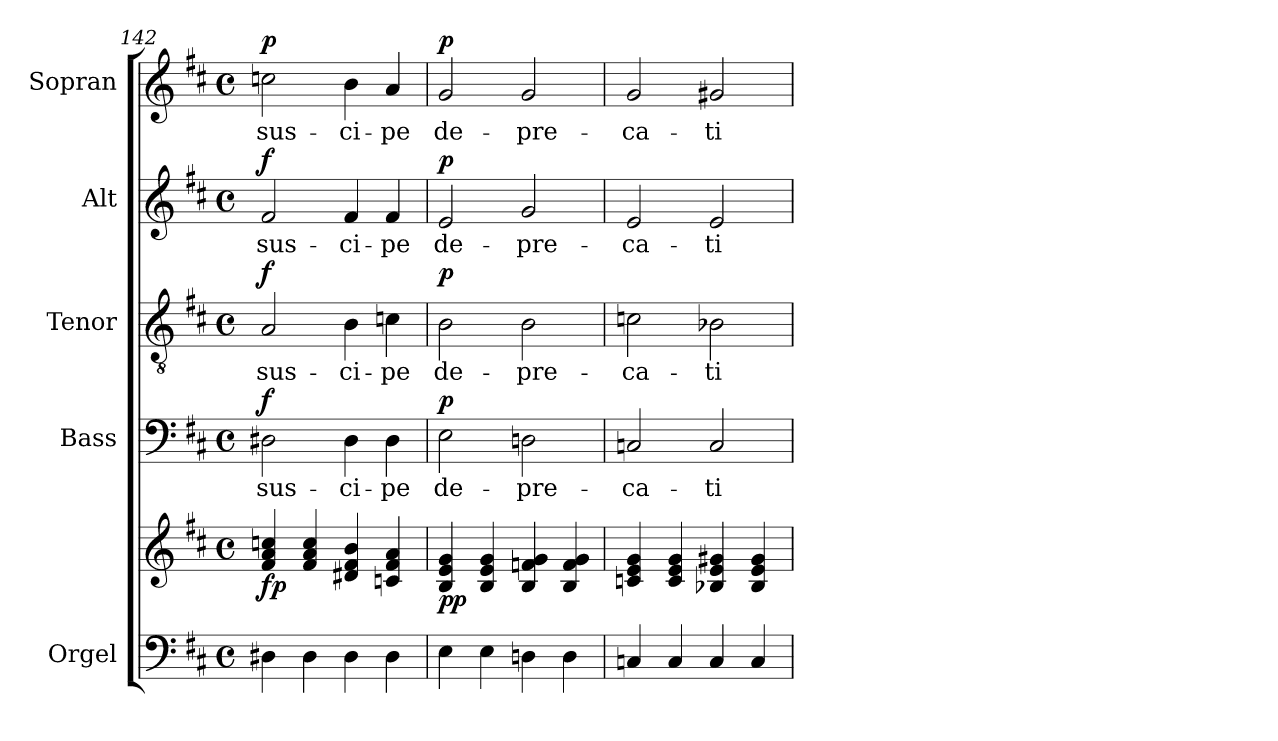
**kern	**kern	**dynam	**kern	**text	**dynam	**kern	**text	**dynam	**kern	**text	**dynam	**kern	**text	**dynam
*part5	*part5	*part5	*part4	*part4	*part4	*part3	*part3	*part3	*part2	*part2	*part2	*part1	*part1	*part1
*staff6	*staff5	*staff5/6	*staff4	*staff4	*staff4	*staff3	*staff3	*staff3	*staff2	*staff2	*staff2	*staff1	*staff1	*staff1
*I"Orgel	*	*	*I"Bass	*	*	*I"Tenor	*	*	*I"Alt	*	*	*I"Sopran	*	*
*I'Org.	*	*	*I'B.	*	*	*I'T.	*	*	*I'A.	*	*	*I'S.	*	*
*clefF4	*clefG2	*	*clefF4	*	*	*clefGv2	*	*	*clefG2	*	*	*clefG2	*	*
*k[f#c#]	*k[f#c#]	*	*k[f#c#]	*	*	*k[f#c#]	*	*	*k[f#c#]	*	*	*k[f#c#]	*	*
*D:	*D:	*	*D:	*	*	*D:	*	*	*D:	*	*	*D:	*	*
*M4/4	*M4/4	*	*M4/4	*	*	*M4/4	*	*	*M4/4	*	*	*M4/4	*	*
*met(c)	*met(c)	*	*met(c)	*	*	*met(c)	*	*	*met(c)	*	*	*met(c)	*	*
=142	=142	=142	=142	=142	=142	=142	=142	=142	=142	=142	=142	=142	=142	=142
!	!	!LO:DY:b	!	!LO:LY:b	!LO:DY:a	!	!LO:LY:b	!LO:DY:a	!	!LO:LY:b	!LO:DY:a	!	!LO:LY:b	!LO:DY:a
4D#X\	4f#/ 4a/ 4ccn/	fp	2D#X\	sus-	f	2A/	sus-	f	2f#/	sus-	f	2ccn\	sus-	p
4D#\	4f#/ 4a/ 4cc/	.	.	.	.	.	.	.	.	.	.	.	.	.
!	!	!	!	!LO:LY:b	!	!	!LO:LY:b	!	!	!LO:LY:b	!	!	!LO:LY:b	!
4D#\	4d#X/ 4f#/ 4b/	.	4D#\	-ci-	.	4B\	-ci-	.	4f#/	-ci-	.	4b\	-ci-	.
!	!	!	!	!LO:LY:b	!	!	!LO:LY:b	!	!	!LO:LY:b	!	!	!LO:LY:b	!
4D#\	4cn/ 4f#/ 4a/	.	4D#\	-pe	.	4cn\	-pe	.	4f#/	-pe	.	4a/	-pe	.
=143	=143	=143	=143	=143	=143	=143	=143	=143	=143	=143	=143	=143	=143	=143
!	!	!LO:DY:b	!	!LO:LY:b	!LO:DY:a	!	!LO:LY:b	!LO:DY:a	!	!LO:LY:b	!LO:DY:a	!	!LO:LY:b	!LO:DY:a
4E\	4B/ 4e/ 4g/	pp	2E\	de-	p	2B\	de-	p	2e/	de-	p	2g/	de-	p
4E\	4B/ 4e/ 4g/	.	.	.	.	.	.	.	.	.	.	.	.	.
!	!	!	!	!LO:LY:b	!	!	!LO:LY:b	!	!	!LO:LY:b	!	!	!LO:LY:b	!
4Dn\	4B/ 4fn/ 4g/	.	2Dn\	-pre-	.	2B\	-pre-	.	2g/	-pre-	.	2g/	-pre-	.
4D\	4B/ 4f/ 4g/	.	.	.	.	.	.	.	.	.	.	.	.	.
=144	=144	=144	=144	=144	=144	=144	=144	=144	=144	=144	=144	=144	=144	=144
!	!	!	!	!LO:LY:b	!	!	!LO:LY:b	!	!	!LO:LY:b	!	!	!LO:LY:b	!
4Cn/	4cn/ 4e/ 4g/	.	2Cn/	-ca-	.	2cn\	-ca-	.	2e/	-ca-	.	2g/	-ca-	.
4C/	4c/ 4e/ 4g/	.	.	.	.	.	.	.	.	.	.	.	.	.
!	!	!	!	!LO:LY:b	!	!	!LO:LY:b	!	!	!LO:LY:b	!	!	!LO:LY:b	!
4C/	4B-X/ 4e/ 4g#X/	.	2C/	-ti-	.	2B-X\	-ti-	.	2e/	-ti-	.	2g#X/	-ti-	.
4C/	4B-/ 4e/ 4g#/	.	.	.	.	.	.	.	.	.	.	.	.	.
=	=	=	=	=	=	=	=	=	=	=	=	=	=	=
*-	*-	*-	*-	*-	*-	*-	*-	*-	*-	*-	*-	*-	*-	*-
